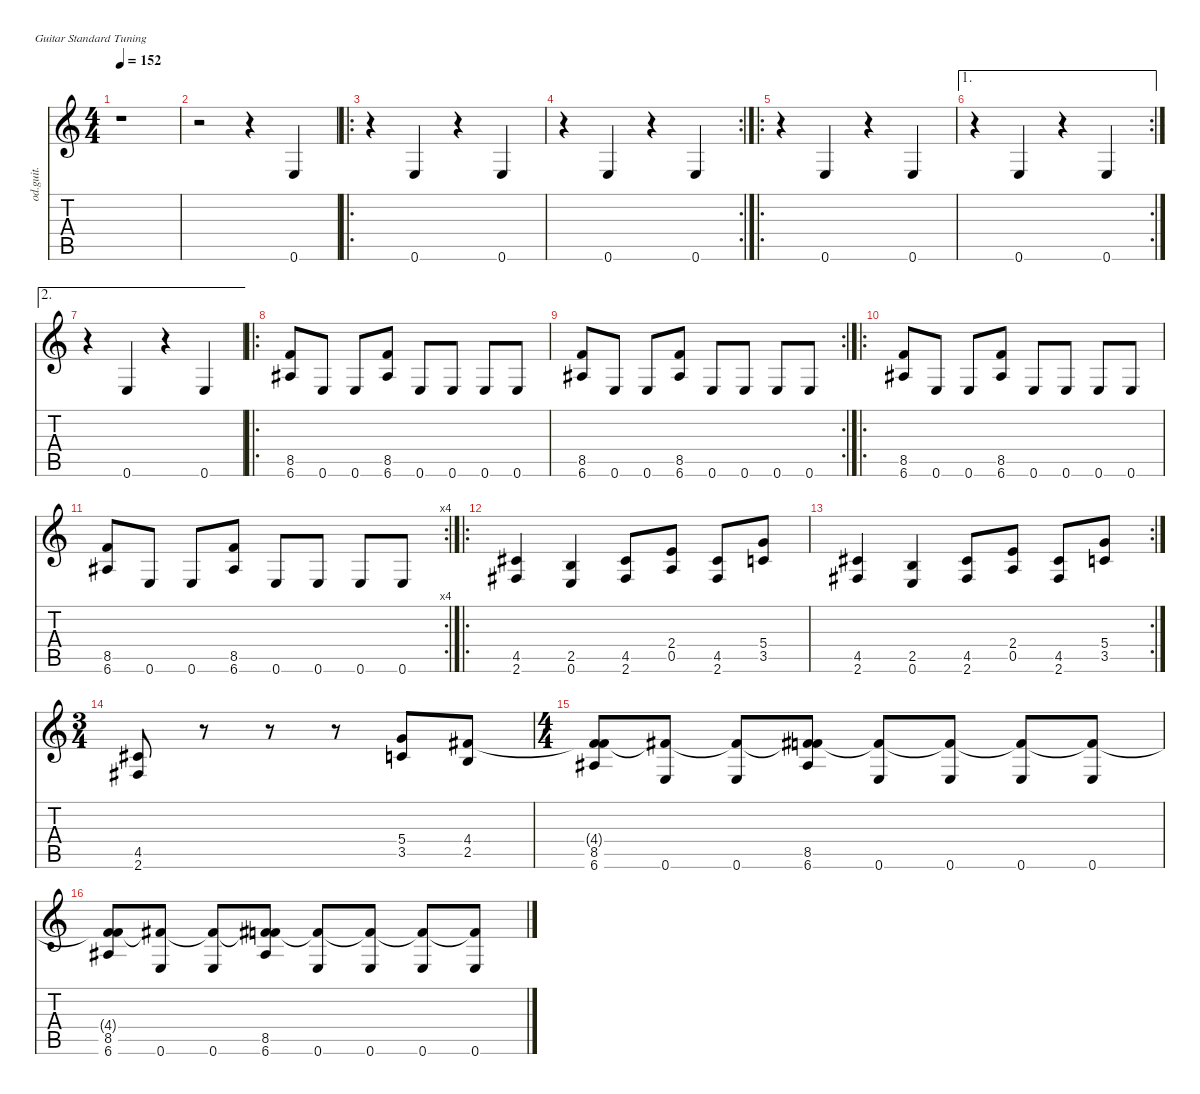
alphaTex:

\defaultSystemsLayout 4
\hideDynamics
\bracketExtendMode nobrackets
\track ("Rhythm 1" "od.guit.") {instrument overdrivenguitar}
\staff {score tabs}
\tuning (E4 B3 G3 D3 A2 E2)
\ts (4 4)
\tempo 152
\clef g2
\ks c
r.1{dy f instrument overdrivenguitar} |
r.2 r.4 0.6.4 |
\ro
r.4 0.6.4 r.4 0.6.4 |
\rc 2
r.4 0.6.4 r.4 0.6.4 |
\ro
r.4 0.6.4 r.4 0.6.4 |
\ae 1
\rc 2
r.4 0.6.4 r.4 0.6.4 |
\ae 2
r.4 0.6.4 r.4 0.6.4 |
\ro
(8.5 6.6{acc #}).8 0.6.8 0.6.8 (8.5 6.6{acc #}).8 0.6.8 0.6.8 0.6.8 0.6.8 |
\rc 2
(8.5 6.6{acc #}).8 0.6.8 0.6.8 (8.5 6.6{acc #}).8 0.6.8 0.6.8 0.6.8 0.6.8 |
\ro
(8.5 6.6{acc #}).8 0.6.8 0.6.8 (8.5 6.6{acc #}).8 0.6.8 0.6.8 0.6.8 0.6.8 |
\rc 4
(8.5 6.6{acc #}).8 0.6.8 0.6.8 (8.5 6.6{acc #}).8 0.6.8 0.6.8 0.6.8 0.6.8 |
\ro
(4.5{acc #} 2.6{acc #}).4 (2.5 0.6).4 (4.5{acc #} 2.6{acc #}).8 (2.4 0.5).8 (4.5{acc #} 2.6{acc #}).8 (5.4 3.5).8 |
\rc 2
(4.5{acc #} 2.6{acc #}).4 (2.5 0.6).4 (4.5{acc #} 2.6{acc #}).8 (2.4 0.5).8 (4.5{acc #} 2.6{acc #}).8 (5.4 3.5).8 |
\ts (3 4)
(4.5{acc #} 2.6{acc #}).8 r.8 r.8 r.8 (5.4 3.5).8 (4.4{acc #} 2.5).8 |
\ts (4 4)
(8.5 6.6{acc #} 4.4{t acc #}).8 (0.6 4.4{t acc #}).8 (0.6 4.4{t acc #}).8 (8.5 6.6{acc #} 4.4{t acc #}).8 (0.6 4.4{t acc #}).8 (0.6 4.4{t acc #}).8 (0.6 4.4{t acc #}).8 (0.6 4.4{t acc #}).8 |
(8.5 6.6{acc #} 4.4{t acc #}).8 (0.6 4.4{t acc #}).8 (0.6 4.4{t acc #}).8 (8.5 6.6{acc #} 4.4{t acc #}).8 (0.6 4.4{t acc #}).8 (0.6 4.4{t acc #}).8 (0.6 4.4{t acc #}).8 (0.6 4.4{t acc #}).8
